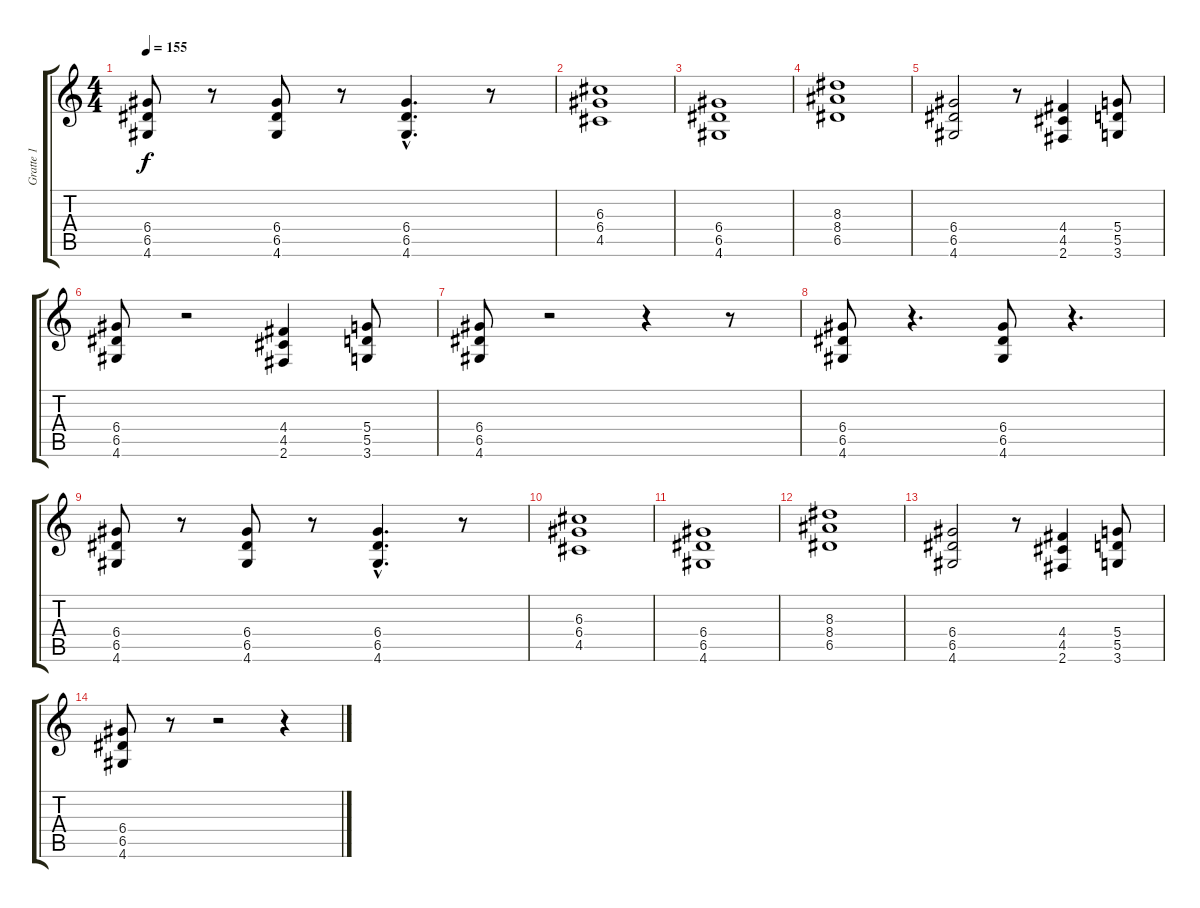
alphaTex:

\track ("Gratte 1" "Gratte 1") {instrument overdrivenguitar}
\staff {score tabs}
\tuning (E4 B3 G3 D3 A2 E2) {hide}
\ts (4 4)
\tempo 155
\clef g2
\ks c
(6.4 6.5 4.6).8{dy f} r.8 (6.4 6.5 4.6).8 r.8 (6.4{hac} 6.5{hac} 4.6{hac}).4{d} r.8 |
(6.3 6.4 4.5).1 |
(6.4 6.5 4.6).1 |
(8.3 8.4 6.5).1 |
(6.4 6.5 4.6).2 r.8 (4.4 4.5 2.6).4 (5.4 5.5 3.6).8 |
(6.4 6.5 4.6).8 r.2 (4.4 4.5 2.6).4 (5.4 5.5 3.6).8 |
(6.4 6.5 4.6).8 r.2 r.4 r.8 |
(6.4 6.5 4.6).8 r.4{d} (6.4 6.5 4.6).8 r.4{d} |
(6.4 6.5 4.6).8 r.8 (6.4 6.5 4.6).8 r.8 (6.4{hac} 6.5{hac} 4.6{hac}).4{d} r.8 |
(6.3 6.4 4.5).1 |
(6.4 6.5 4.6).1 |
(8.3 8.4 6.5).1 |
(6.4 6.5 4.6).2 r.8 (4.4 4.5 2.6).4 (5.4 5.5 3.6).8 |
(6.4 6.5 4.6).8 r.8 r.2 r.4
